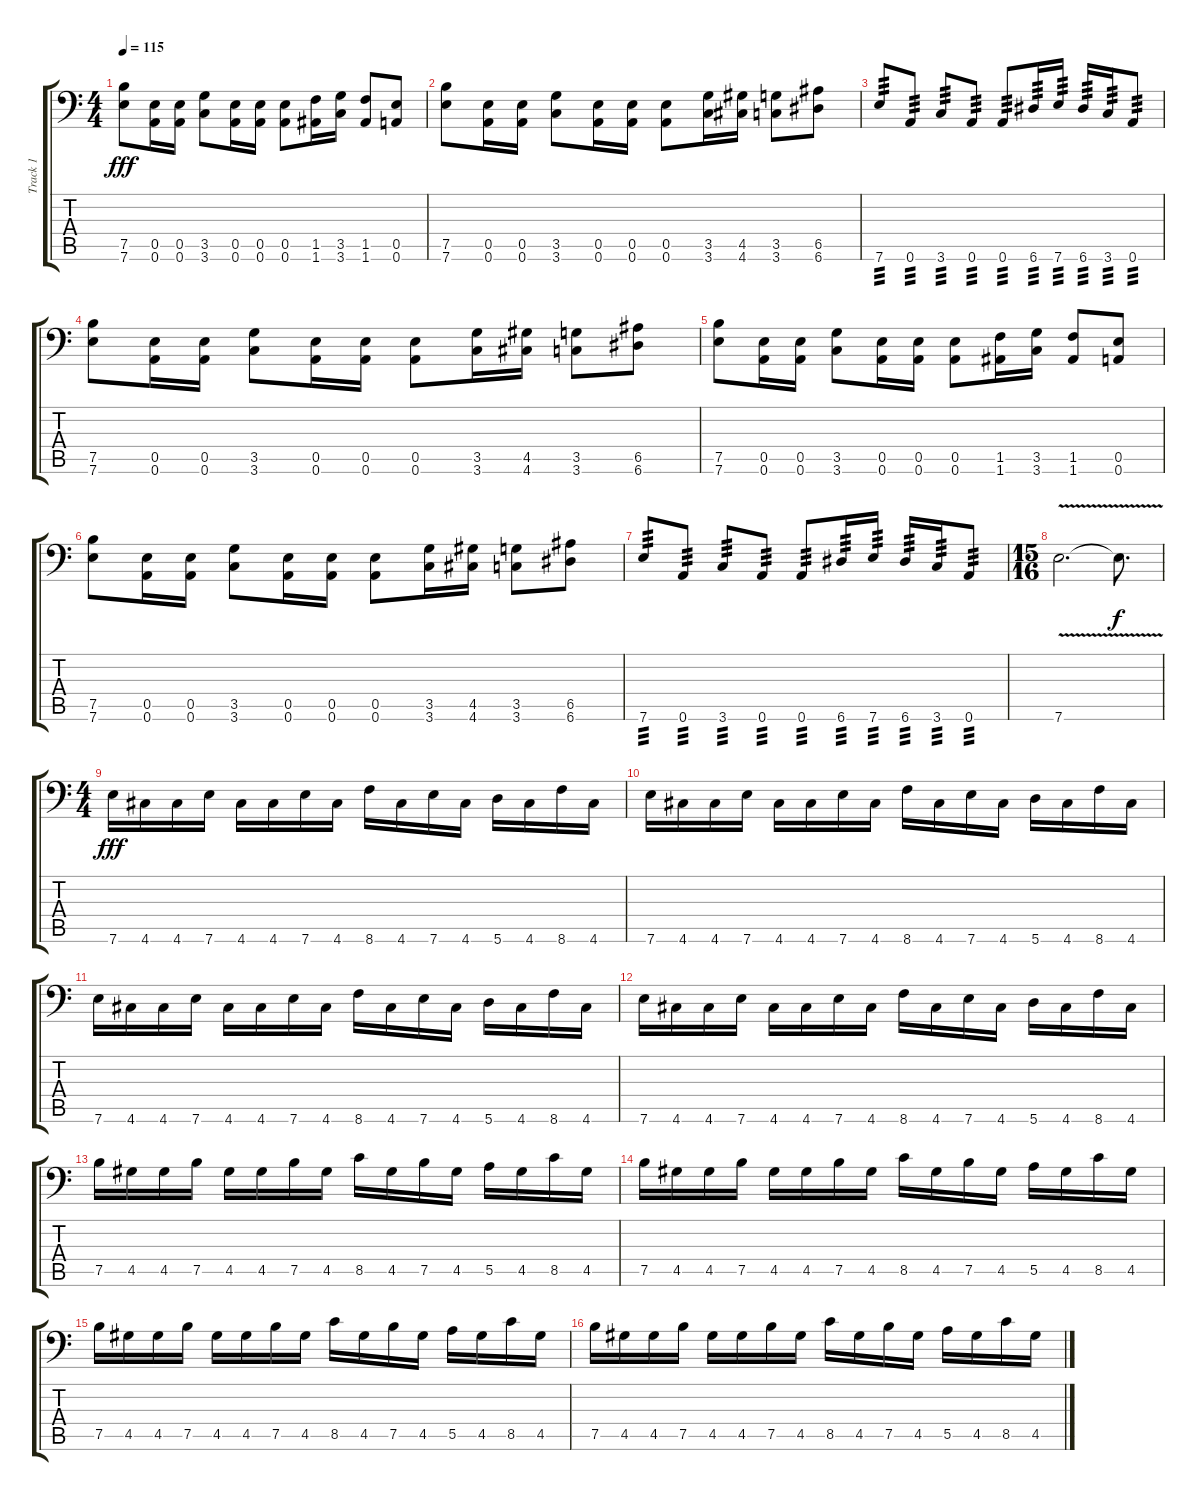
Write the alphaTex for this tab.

\track ("Track 1" "Track 1") {instrument distortionguitar}
\staff {score tabs}
\tuning (B3 Gb3 D3 A2 E2 A1) {hide}
\ts (4 4)
\tempo 115
\clef f4
\ks c
(7.5 7.6).8{dy fff} (0.5 0.6).16 (0.5 0.6).16 (3.5 3.6).8 (0.5 0.6).16 (0.5 0.6).16 (0.5 0.6).8 (1.5 1.6).16 (3.5 3.6).16 (1.5 1.6).8 (0.5 0.6).8 |
(7.5 7.6).8 (0.5 0.6).16 (0.5 0.6).16 (3.5 3.6).8 (0.5 0.6).16 (0.5 0.6).16 (0.5 0.6).8 (3.5 3.6).16 (4.5 4.6).16 (3.5 3.6).8 (6.5 6.6).8 |
7.6.8{tp 3} 0.6.8{tp 3} 3.6.8{tp 3} 0.6.8{tp 3} 0.6.8{tp 3} 6.6.16{tp 3} 7.6.16{tp 3} 6.6.16{tp 3} 3.6.16{tp 3} 0.6.8{tp 3} |
(7.5 7.6).8 (0.5 0.6).16 (0.5 0.6).16 (3.5 3.6).8 (0.5 0.6).16 (0.5 0.6).16 (0.5 0.6).8 (3.5 3.6).16 (4.5 4.6).16 (3.5 3.6).8 (6.5 6.6).8 |
(7.5 7.6).8 (0.5 0.6).16 (0.5 0.6).16 (3.5 3.6).8 (0.5 0.6).16 (0.5 0.6).16 (0.5 0.6).8 (1.5 1.6).16 (3.5 3.6).16 (1.5 1.6).8 (0.5 0.6).8 |
(7.5 7.6).8 (0.5 0.6).16 (0.5 0.6).16 (3.5 3.6).8 (0.5 0.6).16 (0.5 0.6).16 (0.5 0.6).8 (3.5 3.6).16 (4.5 4.6).16 (3.5 3.6).8 (6.5 6.6).8 |
7.6.8{tp 3} 0.6.8{tp 3} 3.6.8{tp 3} 0.6.8{tp 3} 0.6.8{tp 3} 6.6.16{tp 3} 7.6.16{tp 3} 6.6.16{tp 3} 3.6.16{tp 3} 0.6.8{tp 3} |
\ts (15 16)
7.6{v}.2{d} 7.6{t}.8{d dy f} |
\ts (4 4)
7.6.16{dy fff} 4.6.16 4.6.16 7.6.16 4.6.16 4.6.16 7.6.16 4.6.16 8.6.16 4.6.16 7.6.16 4.6.16 5.6.16 4.6.16 8.6.16 4.6.16 |
7.6.16 4.6.16 4.6.16 7.6.16 4.6.16 4.6.16 7.6.16 4.6.16 8.6.16 4.6.16 7.6.16 4.6.16 5.6.16 4.6.16 8.6.16 4.6.16 |
7.6.16 4.6.16 4.6.16 7.6.16 4.6.16 4.6.16 7.6.16 4.6.16 8.6.16 4.6.16 7.6.16 4.6.16 5.6.16 4.6.16 8.6.16 4.6.16 |
7.6.16 4.6.16 4.6.16 7.6.16 4.6.16 4.6.16 7.6.16 4.6.16 8.6.16 4.6.16 7.6.16 4.6.16 5.6.16 4.6.16 8.6.16 4.6.16 |
7.5.16 4.5.16 4.5.16 7.5.16 4.5.16 4.5.16 7.5.16 4.5.16 8.5.16 4.5.16 7.5.16 4.5.16 5.5.16 4.5.16 8.5.16 4.5.16 |
7.5.16 4.5.16 4.5.16 7.5.16 4.5.16 4.5.16 7.5.16 4.5.16 8.5.16 4.5.16 7.5.16 4.5.16 5.5.16 4.5.16 8.5.16 4.5.16 |
7.5.16 4.5.16 4.5.16 7.5.16 4.5.16 4.5.16 7.5.16 4.5.16 8.5.16 4.5.16 7.5.16 4.5.16 5.5.16 4.5.16 8.5.16 4.5.16 |
7.5.16 4.5.16 4.5.16 7.5.16 4.5.16 4.5.16 7.5.16 4.5.16 8.5.16 4.5.16 7.5.16 4.5.16 5.5.16 4.5.16 8.5.16 4.5.16
